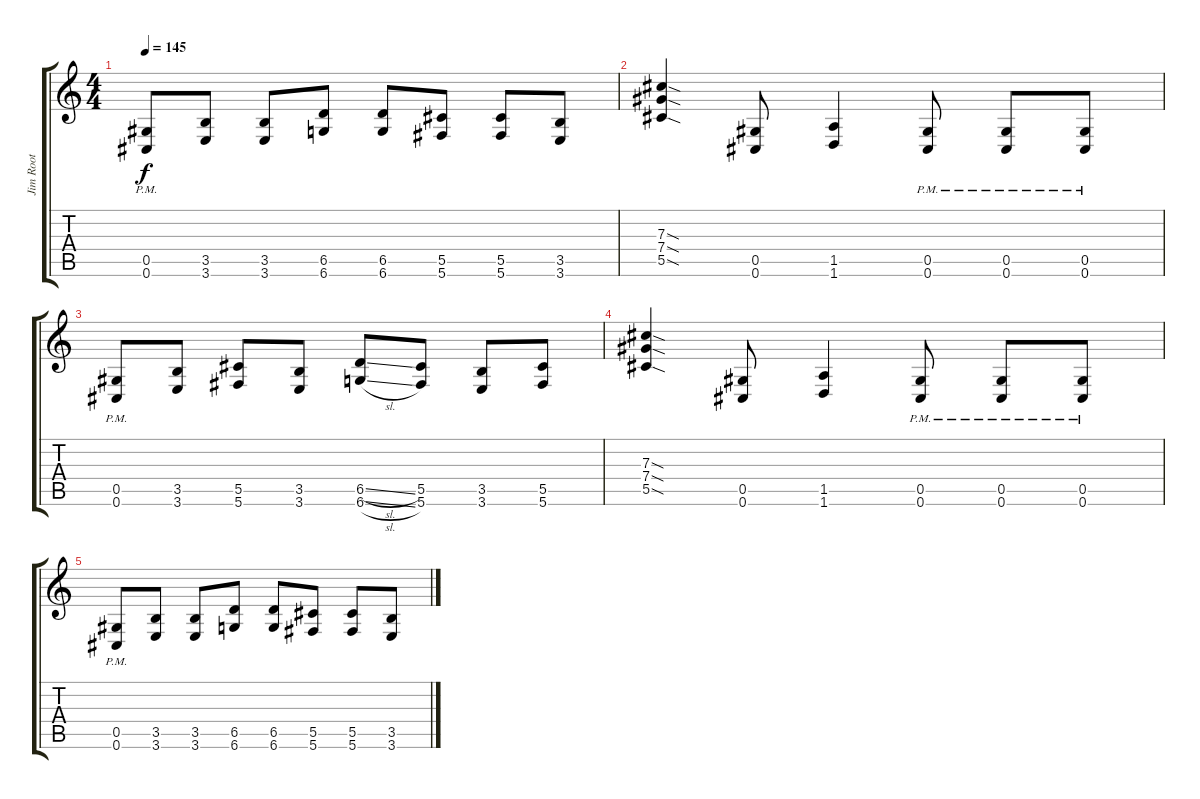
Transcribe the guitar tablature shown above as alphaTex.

\track ("Jim Root" "Jim Root") {instrument overdrivenguitar}
\staff {score tabs}
\tuning (Eb4 Bb3 Gb3 Db3 Ab2 Db2) {hide}
\ts (4 4)
\tempo 145
\clef g2
\ks c
(0.5{pm} 0.6{pm}).8{dy f} (3.5 3.6).8 (3.5 3.6).8 (6.5 6.6).8 (6.5 6.6).8 (5.5 5.6).8 (5.5 5.6).8 (3.5 3.6).8 |
(7.3{sod} 7.4{sod} 5.5{sod}).4 (0.5 0.6).8 (1.5 1.6).4 (0.5{pm} 0.6{pm}).8 (0.5{pm} 0.6{pm}).8 (0.5{pm} 0.6{pm}).8 |
(0.5{pm} 0.6{pm}).8 (3.5 3.6).8 (5.5 5.6).8 (3.5 3.6).8 (6.5{sl} 6.6{sl}).8 (5.5 5.6).8 (3.5 3.6).8 (5.5 5.6).8 |
(7.3{sod} 7.4{sod} 5.5{sod}).4 (0.5 0.6).8 (1.5 1.6).4 (0.5{pm} 0.6{pm}).8 (0.5{pm} 0.6{pm}).8 (0.5{pm} 0.6{pm}).8 |
(0.5{pm} 0.6{pm}).8 (3.5 3.6).8 (3.5 3.6).8 (6.5 6.6).8 (6.5 6.6).8 (5.5 5.6).8 (5.5 5.6).8 (3.5 3.6).8
